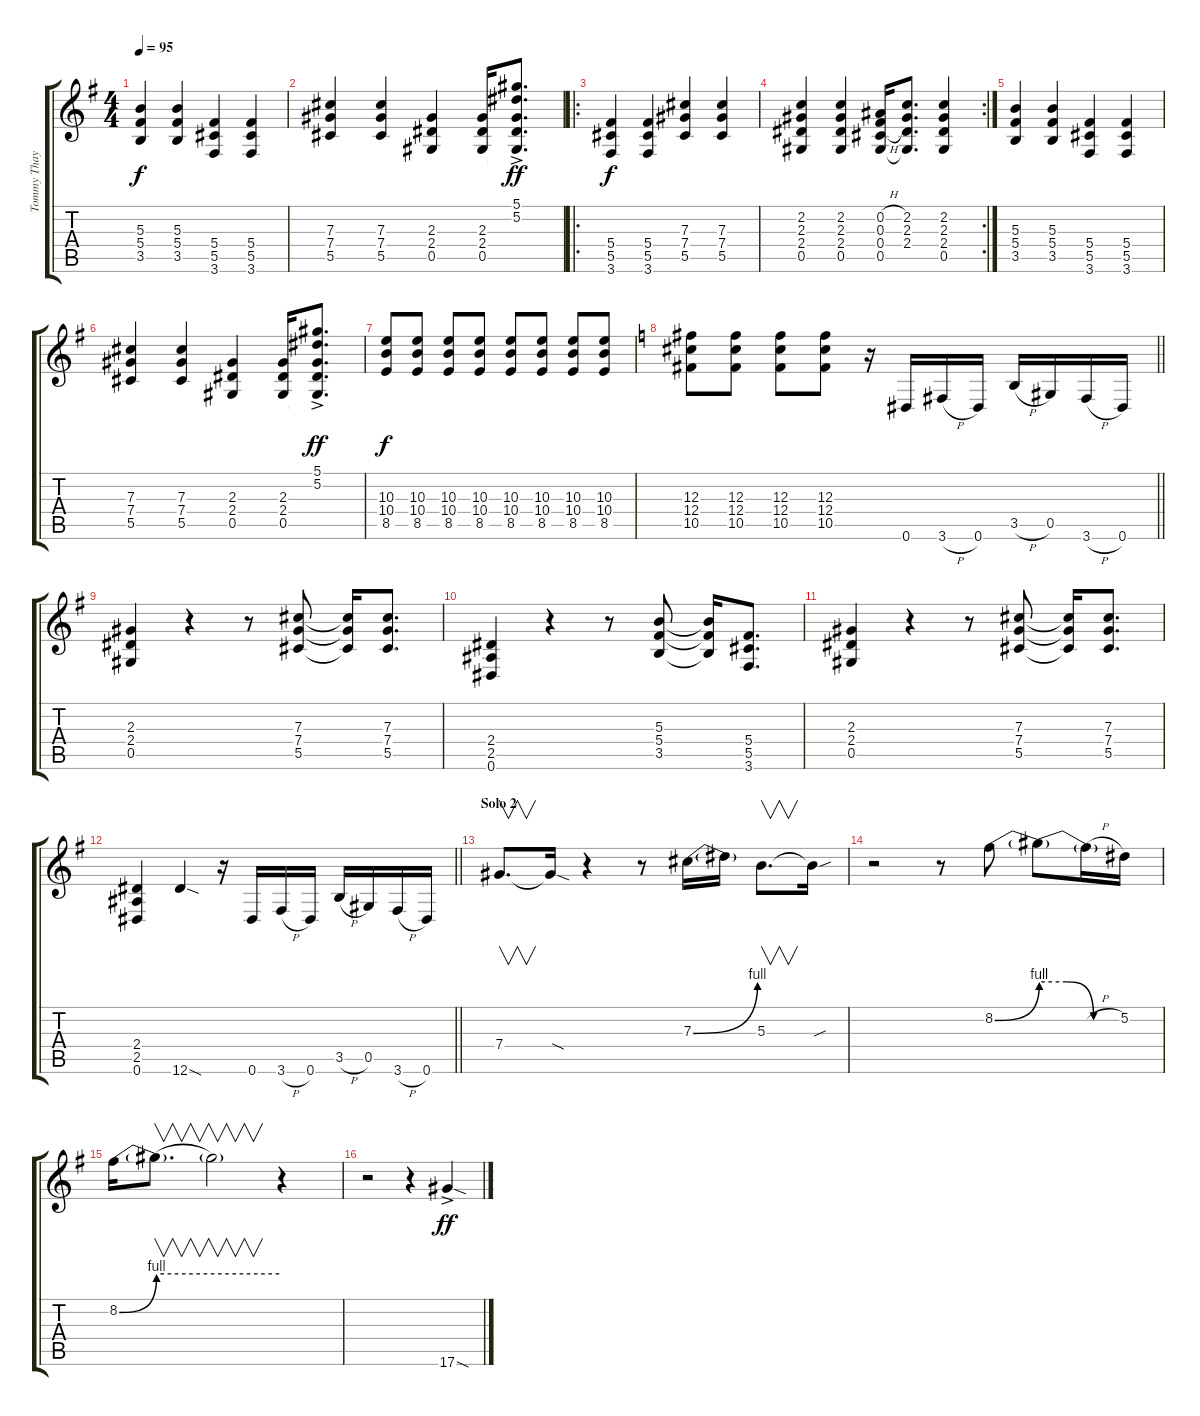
\track ("Tommy Thayer" "Tommy Thay") {instrument overdrivenguitar}
\staff {score tabs}
\tuning (Eb4 Bb3 Gb3 Db3 Ab2 Eb2) {hide}
\ts (4 4)
\tempo 95
\clef g2
\ks eminor
(5.3 5.4 3.5).4{dy f} (5.3 5.4 3.5).4 (5.4 5.5 3.6).4 (5.4 5.5 3.6).4 |
(7.3 7.4 5.5).4 (7.3 7.4 5.5).4 (2.3 2.4 0.5).4 (2.3 2.4 0.5).16 (5.1{ac} 5.2{ac} 2.3{t} 2.4{t} 0.5{t}).8{d dy ff} |
\ro
(5.4 5.5 3.6).4{dy f} (5.4 5.5 3.6).4 (7.3 7.4 5.5).4 (7.3 7.4 5.5).4 |
\rc 2
(2.2 2.3 2.4 0.5).4 (2.2 2.3 2.4 0.5).4 (0.2{h} 0.3{h} 0.4{h} 0.5).16 (2.2 2.3 2.4 0.5{t}).8{d} (2.2 2.3 2.4 0.5).4 |
(5.3 5.4 3.5).4 (5.3 5.4 3.5).4 (5.4 5.5 3.6).4 (5.4 5.5 3.6).4 |
(7.3 7.4 5.5).4 (7.3 7.4 5.5).4 (2.3 2.4 0.5).4 (2.3 2.4 0.5).16 (5.1{ac} 5.2{ac} 2.3{t} 2.4{t} 0.5{t}).8{d dy ff} |
(10.3 10.4 8.5).8{dy f} (10.3 10.4 8.5).8 (10.3 10.4 8.5).8 (10.3 10.4 8.5).8 (10.3 10.4 8.5).8 (10.3 10.4 8.5).8 (10.3 10.4 8.5).8 (10.3 10.4 8.5).8 |
\barLineRight lightlight
\ks c
(12.3 12.4 10.5).8 (12.3 12.4 10.5).8 (12.3 12.4 10.5).8 (12.3 12.4 10.5).8 r.16 0.6.16 3.6{h}.16 0.6.16 3.5{h}.16 0.5.16 3.6{h}.16 0.6.16 |
\ks eminor
(2.3 2.4 0.5).4 r.4 r.8 (7.3 7.4 5.5).8 (7.3{t} 7.4{t} 5.5{t}).16 (7.3 7.4 5.5).8{d} |
(2.4 2.5 0.6).4 r.4 r.8 (5.3 5.4 3.5).8 (5.3{t} 5.4{t} 3.5{t}).16 (5.4 5.5 3.6).8{d} |
(2.3 2.4 0.5).4 r.4 r.8 (7.3 7.4 5.5).8 (7.3{t} 7.4{t} 5.5{t}).16 (7.3 7.4 5.5).8{d} |
\barLineRight lightlight
(2.4 2.5 0.6).4 12.6{sod}.4 r.16 0.6.16 3.6{h}.16 0.6.16 3.5{h}.16 0.5.16 3.6{h}.16 0.6.16 |
\section ("" "Solo 2")
7.4.8{v d} 7.4{sod t}.16 r.4 r.8 7.3{be (bend 0 0 60 4)}.16 7.3{t}.16 5.3.8{v d} 5.3{sou t}.16 |
r.2 r.8 8.2{be (bend 0 0 60 4)}.8 8.2{be (custom 0 4 20 4 40 0 60 0) t}.8 8.2{h t}.16 5.2.16 |
8.2{be (bend 0 0 60 4)}.16 8.2{be (hold 0 4 60 4) t}.8{v d} 8.2{t}.2{v} r.4 |
r.2 r.4 17.6{sod ac}.4{dy ff}
